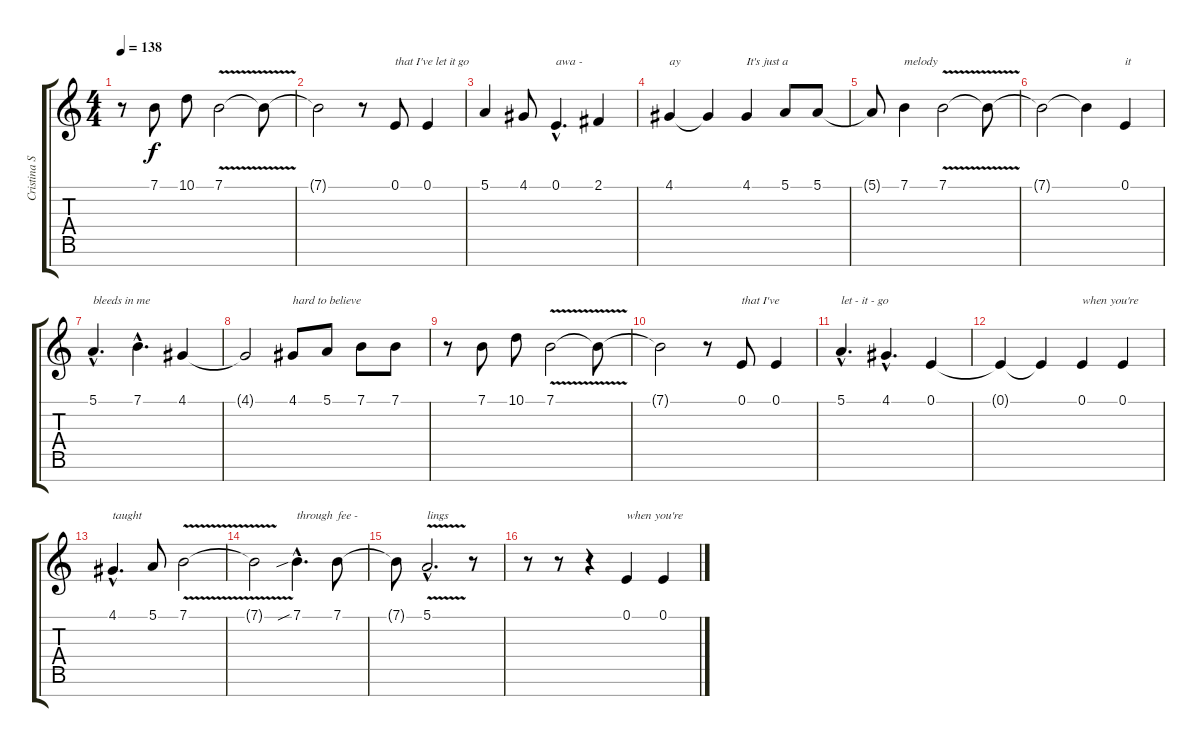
\track ("Cristina Scabbia" "Cristina S") {instrument voiceoohs}
\staff {score tabs}
\tuning (E4 B3 G3 D3 A2 E2 B1) {hide}
\ts (4 4)
\tempo 138
\clef g2
\ks c
r.8{dy f} 7.1.8 10.1.8 7.1{v}.2 7.1{t}.8 |
7.1{t}.2 r.8 0.1.8{txt "that I've let it go "} 0.1.4 |
5.1.4 4.1.8 0.1{hac}.4{d txt "awa -"} 2.1.4 |
4.1.4{txt "ay"} 4.1{t}.4 4.1.4{txt "It's just a"} 5.1.8 5.1.8 |
5.1{t}.8 7.1.4{txt "melody"} 7.1{v}.2 7.1{t}.8 |
7.1{t}.2 7.1{t}.4 0.1.4{txt "it"} |
5.1{hac}.4{d txt "bleeds in me"} 7.1{hac}.4{d} 4.1.4 |
4.1{t}.2 4.1.8{txt "hard to believe"} 5.1.8 7.1.8 7.1.8 |
r.8 7.1.8 10.1.8 7.1{v}.2 7.1{t}.8 |
7.1{t}.2 r.8 0.1.8{txt "that I've"} 0.1.4 |
5.1{hac}.4{d txt "let - it - go"} 4.1{hac}.4{d} 0.1.4 |
0.1{t}.4 0.1{t}.4 0.1.4{txt "when you're"} 0.1.4 |
4.1{hac}.4{d txt "taught"} 5.1.8 7.1{v}.2 |
7.1{t}.2 7.1{sib hac}.4{d txt "through"} 7.1.8{txt "fee -"} |
7.1{t}.8 5.1{v hac}.2{d txt "lings"} r.8 |
r.8 r.8 r.4 0.1.4{txt "when you're"} 0.1.4
